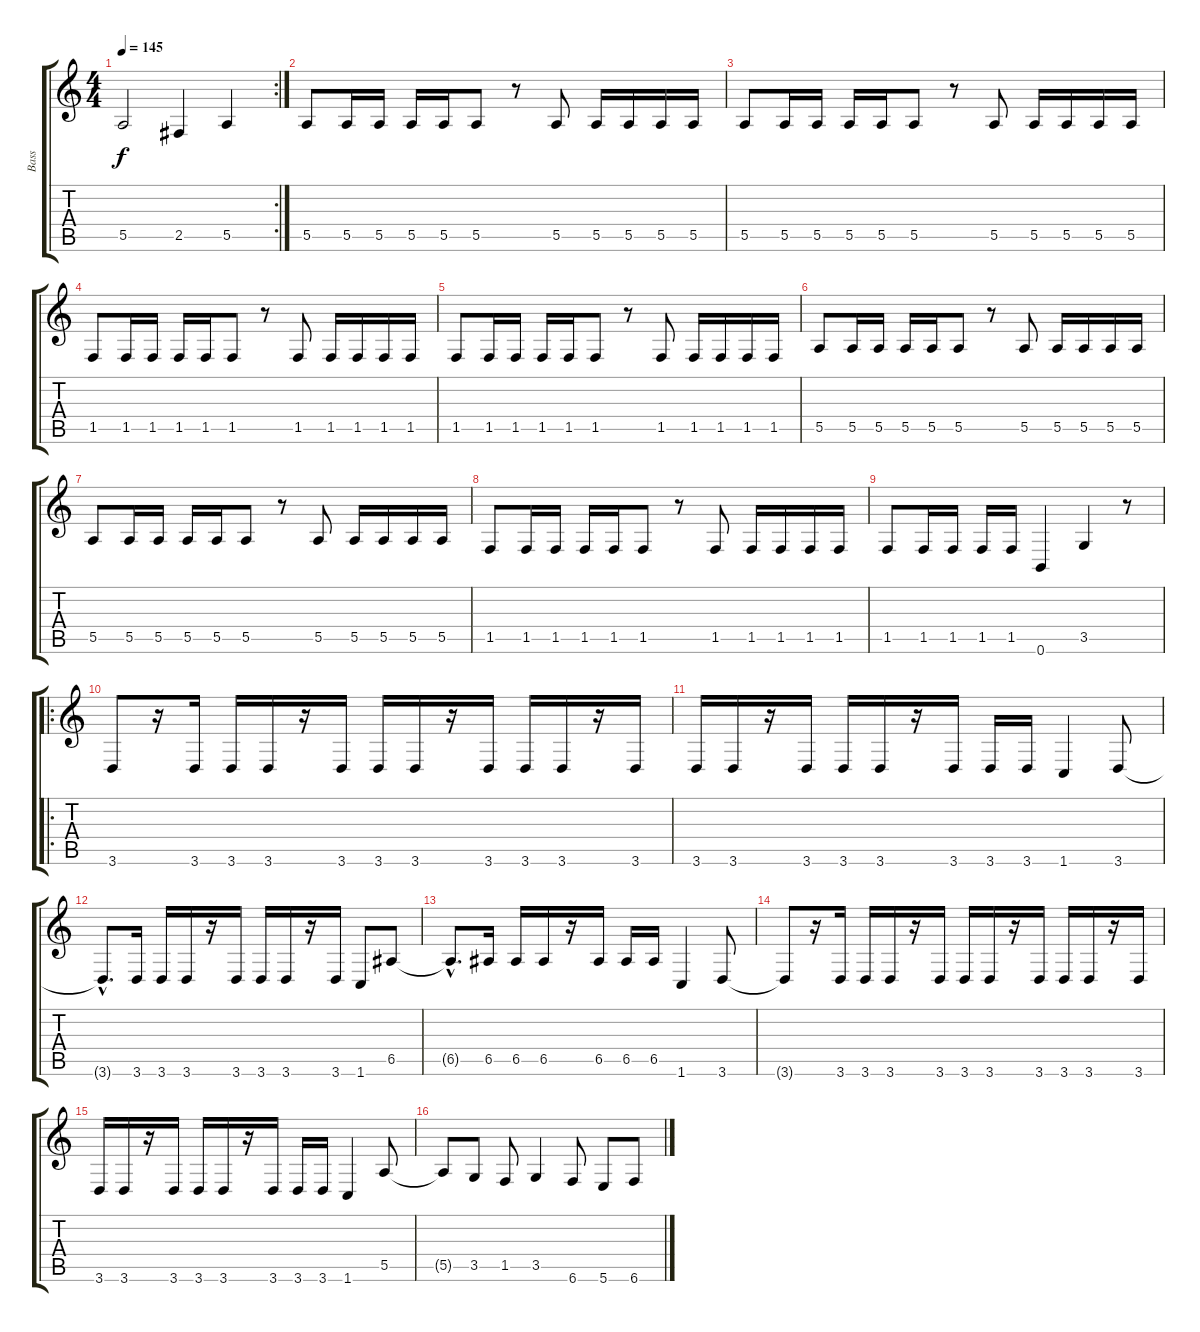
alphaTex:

\track ("Bass" "Bass") {instrument electricbassfinger}
\staff {score tabs}
\tuning (B3 Gb3 D3 A2 E2 B1) {hide}
\rc 2
\ts (4 4)
\tempo 145
\clef g2
\ks c
5.5{t}.2{dy f} 2.5.4 5.5.4 |
5.5.8 5.5.16 5.5.16 5.5.16 5.5.16 5.5.8 r.8 5.5.8 5.5.16 5.5.16 5.5.16 5.5.16 |
5.5.8 5.5.16 5.5.16 5.5.16 5.5.16 5.5.8 r.8 5.5.8 5.5.16 5.5.16 5.5.16 5.5.16 |
1.5.8 1.5.16 1.5.16 1.5.16 1.5.16 1.5.8 r.8 1.5.8 1.5.16 1.5.16 1.5.16 1.5.16 |
1.5.8 1.5.16 1.5.16 1.5.16 1.5.16 1.5.8 r.8 1.5.8 1.5.16 1.5.16 1.5.16 1.5.16 |
5.5.8 5.5.16 5.5.16 5.5.16 5.5.16 5.5.8 r.8 5.5.8 5.5.16 5.5.16 5.5.16 5.5.16 |
5.5.8 5.5.16 5.5.16 5.5.16 5.5.16 5.5.8 r.8 5.5.8 5.5.16 5.5.16 5.5.16 5.5.16 |
1.5.8 1.5.16 1.5.16 1.5.16 1.5.16 1.5.8 r.8 1.5.8 1.5.16 1.5.16 1.5.16 1.5.16 |
1.5.8 1.5.16 1.5.16 1.5.16 1.5.16 0.6.4 3.5.4 r.8 |
\ro
3.6.8 r.16 3.6.16 3.6.16 3.6.16 r.16 3.6.16 3.6.16 3.6.16 r.16 3.6.16 3.6.16 3.6.16 r.16 3.6.16 |
3.6.16 3.6.16 r.16 3.6.16 3.6.16 3.6.16 r.16 3.6.16 3.6.16 3.6.16 1.6.4 3.6.8 |
3.6{hac t}.8{d} 3.6.16 3.6.16 3.6.16 r.16 3.6.16 3.6.16 3.6.16 r.16 3.6.16 1.6.8 6.5.8 |
6.5{hac t}.8{d} 6.5.16 6.5.16 6.5.16 r.16 6.5.16 6.5.16 6.5.16 1.6.4 3.6.8 |
3.6{t}.8 r.16 3.6.16 3.6.16 3.6.16 r.16 3.6.16 3.6.16 3.6.16 r.16 3.6.16 3.6.16 3.6.16 r.16 3.6.16 |
3.6.16 3.6.16 r.16 3.6.16 3.6.16 3.6.16 r.16 3.6.16 3.6.16 3.6.16 1.6.4 5.5.8 |
5.5{t}.8 3.5.8 1.5.8 3.5.4 6.6.8 5.6.8 6.6.8
